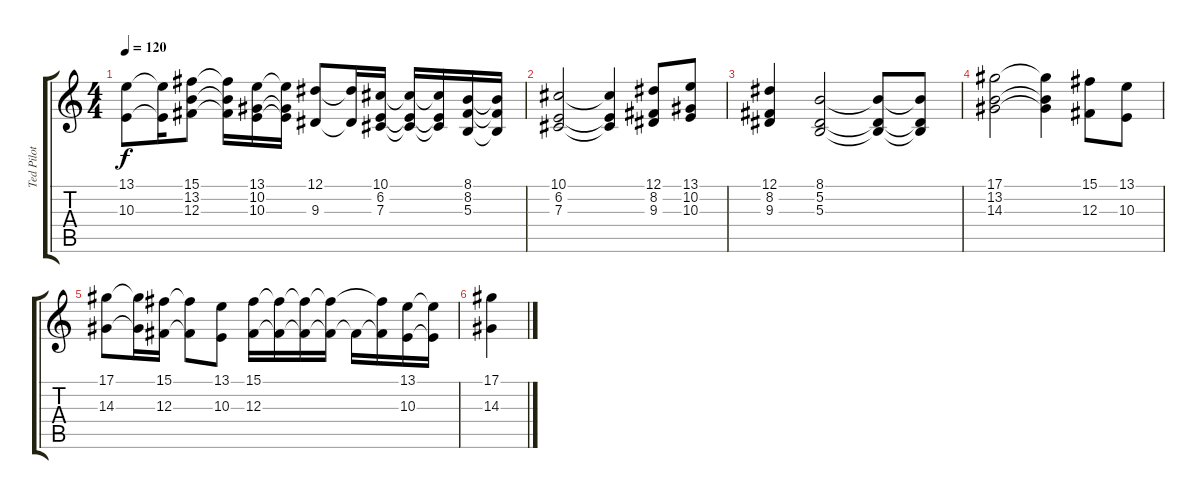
\track ("Ted Pilot" "Ted Pilot") {instrument sopranosax}
\staff {score tabs}
\tuning (Eb4 Bb3 Gb3 Db3 Ab2 Eb2) {hide}
\ts (4 4)
\tempo 120
\clef g2
\ks c
(13.1 10.3).8{dy f} (13.1{t} 10.3{t}).16 (15.1 13.2 12.3).8 (15.1{t} 13.2{t} 12.3{t}).16 (13.1 10.2 10.3).16 (13.1{t} 10.2{t} 10.3{t}).16 (12.1 9.3).8 (12.1{t} 9.3{t}).16 (10.1 6.2 7.3).16 (10.1{t} 6.2{t} 7.3{t}).16 (10.1{t} 6.2{t} 7.3{t}).16 (8.1 8.2 5.3).16 (8.1{t} 8.2{t} 5.3{t}).16 |
(10.1 6.2 7.3).2 (10.1{t} 6.2{t} 7.3{t}).4 (12.1 8.2 9.3).8 (13.1 10.2 10.3).8 |
(12.1 8.2 9.3).4 (8.1 5.2 5.3).2 (8.1{t} 5.2{t} 5.3{t}).8 (8.1{t} 5.2{t} 5.3{t}).8 |
(17.1 13.2 14.3).2 (17.1{t} 13.2{t} 14.3{t}).4 (15.1 12.3).8 (13.1 10.3).8 |
(17.1 14.3).8 (17.1{t} 14.3{t}).16 (15.1 12.3).16 (15.1{t} 12.3{t}).8 (13.1 10.3).8 (15.1 12.3).16 (15.1{t} 12.3{t}).16 (15.1{t} 12.3{t}).16 (15.1{t} 12.3{t}).16 12.3{t}.16 (15.1{t} 12.3{t}).16 (13.1 10.3).16 (13.1{t} 10.3{t}).16 |
(17.1 14.3).4
